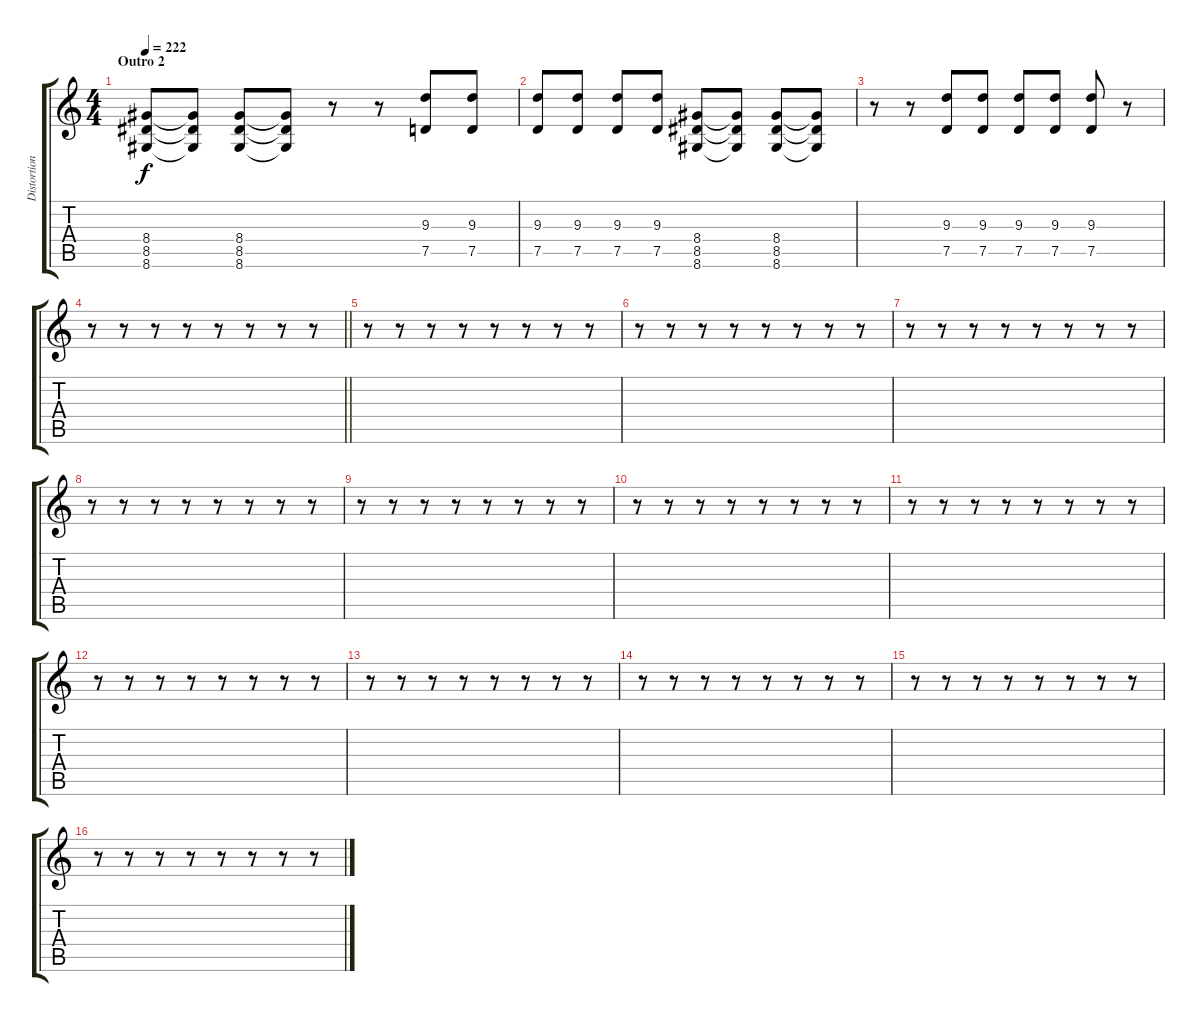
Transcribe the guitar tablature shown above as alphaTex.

\track ("Distortion 1" "Distortion") {instrument distortionguitar}
\staff {score tabs}
\tuning (D4 A3 F3 C3 G2 C2) {hide}
\ts (4 4)
\section ("" "Outro 2")
\tempo 222
\clef g2
\ks c
(8.4 8.5 8.6).8{dy f} (8.4{t} 8.5{t} 8.6{t}).8 (8.4 8.5 8.6).8 (8.4{t} 8.5{t} 8.6{t}).8 r.8 r.8 (9.3 7.5).8 (9.3 7.5).8 |
(9.3 7.5).8 (9.3 7.5).8 (9.3 7.5).8 (9.3 7.5).8 (8.4 8.5 8.6).8 (8.4{t} 8.5{t} 8.6{t}).8 (8.4 8.5 8.6).8 (8.4{t} 8.5{t} 8.6{t}).8 |
r.8 r.8 (9.3 7.5).8 (9.3 7.5).8 (9.3 7.5).8 (9.3 7.5).8 (9.3 7.5).8 r.8 |
\barLineRight lightlight
r.8 r.8 r.8 r.8 r.8 r.8 r.8 r.8 |
r.8 r.8 r.8 r.8 r.8 r.8 r.8 r.8 |
r.8 r.8 r.8 r.8 r.8 r.8 r.8 r.8 |
r.8 r.8 r.8 r.8 r.8 r.8 r.8 r.8 |
r.8 r.8 r.8 r.8 r.8 r.8 r.8 r.8 |
r.8 r.8 r.8 r.8 r.8 r.8 r.8 r.8 |
r.8 r.8 r.8 r.8 r.8 r.8 r.8 r.8 |
r.8 r.8 r.8 r.8 r.8 r.8 r.8 r.8 |
r.8 r.8 r.8 r.8 r.8 r.8 r.8 r.8 |
r.8 r.8 r.8 r.8 r.8 r.8 r.8 r.8 |
r.8 r.8 r.8 r.8 r.8 r.8 r.8 r.8 |
r.8 r.8 r.8 r.8 r.8 r.8 r.8 r.8 |
r.8 r.8 r.8 r.8 r.8 r.8 r.8 r.8
